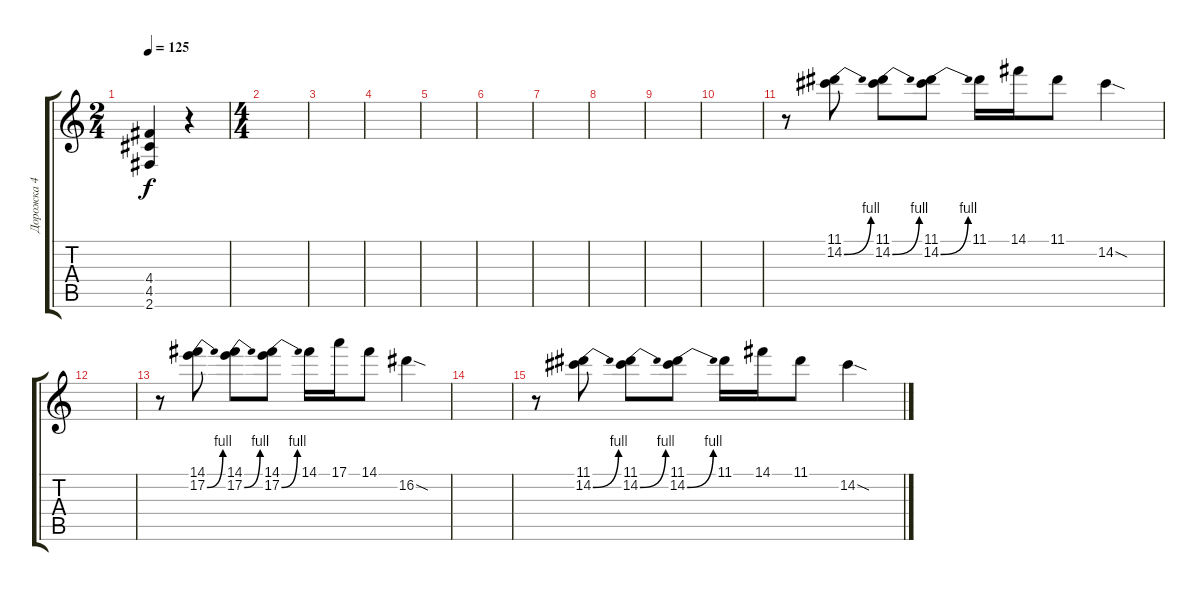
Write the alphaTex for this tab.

\track ("Дорожка 4" "Дорожка 4") {instrument distortionguitar}
\staff {score tabs}
\tuning (E4 B3 G3 D3 A2 E2) {hide}
\ts (2 4)
\tempo 125
\clef g2
\ks c
(4.4 4.5 2.6).4{dy f} r.4 |
\ts (4 4)
|
|
|
|
|
|
|
|
|
r.8 (11.1 14.2{be (bend 0 0 60 4)}).8 (11.1 14.2{be (bend 0 0 60 4)}).8 (11.1 14.2{be (bend 0 0 60 4)}).8 11.1.16 14.1.16 11.1.8 14.2{sod}.4 |
|
r.8 (14.1 17.2{be (bend 0 0 60 4)}).8 (14.1 17.2{be (bend 0 0 60 4)}).8 (14.1 17.2{be (bend 0 0 60 4)}).8 14.1.16 17.1.16 14.1.8 16.2{sod}.4 |
|
r.8 (11.1 14.2{be (bend 0 0 60 4)}).8 (11.1 14.2{be (bend 0 0 60 4)}).8 (11.1 14.2{be (bend 0 0 60 4)}).8 11.1.16 14.1.16 11.1.8 14.2{sod}.4
